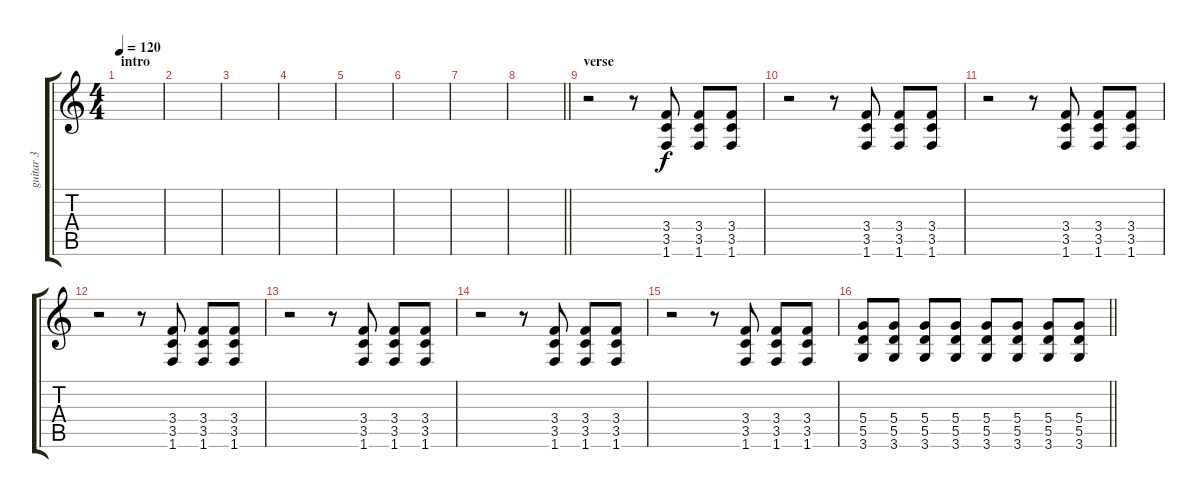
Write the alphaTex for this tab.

\track ("guitar 3" "guitar 3") {instrument distortionguitar}
\staff {score tabs}
\tuning (E4 B3 G3 D3 A2 E2) {hide}
\ts (4 4)
\section ("" "intro")
\tempo 120
\clef g2
\ks c
|
|
|
|
|
|
|
\barLineRight lightlight
|
\section ("" "verse")
r.2 r.8 (3.4 3.5 1.6).8 (3.4 3.5 1.6).8 (3.4 3.5 1.6).8 |
r.2 r.8 (3.4 3.5 1.6).8 (3.4 3.5 1.6).8 (3.4 3.5 1.6).8 |
r.2 r.8 (3.4 3.5 1.6).8 (3.4 3.5 1.6).8 (3.4 3.5 1.6).8 |
r.2 r.8 (3.4 3.5 1.6).8 (3.4 3.5 1.6).8 (3.4 3.5 1.6).8 |
r.2 r.8 (3.4 3.5 1.6).8 (3.4 3.5 1.6).8 (3.4 3.5 1.6).8 |
r.2 r.8 (3.4 3.5 1.6).8 (3.4 3.5 1.6).8 (3.4 3.5 1.6).8 |
r.2 r.8 (3.4 3.5 1.6).8 (3.4 3.5 1.6).8 (3.4 3.5 1.6).8 |
\barLineRight lightlight
(5.4 5.5 3.6).8 (5.4 5.5 3.6).8 (5.4 5.5 3.6).8 (5.4 5.5 3.6).8 (5.4 5.5 3.6).8 (5.4 5.5 3.6).8 (5.4 5.5 3.6).8 (5.4 5.5 3.6).8
